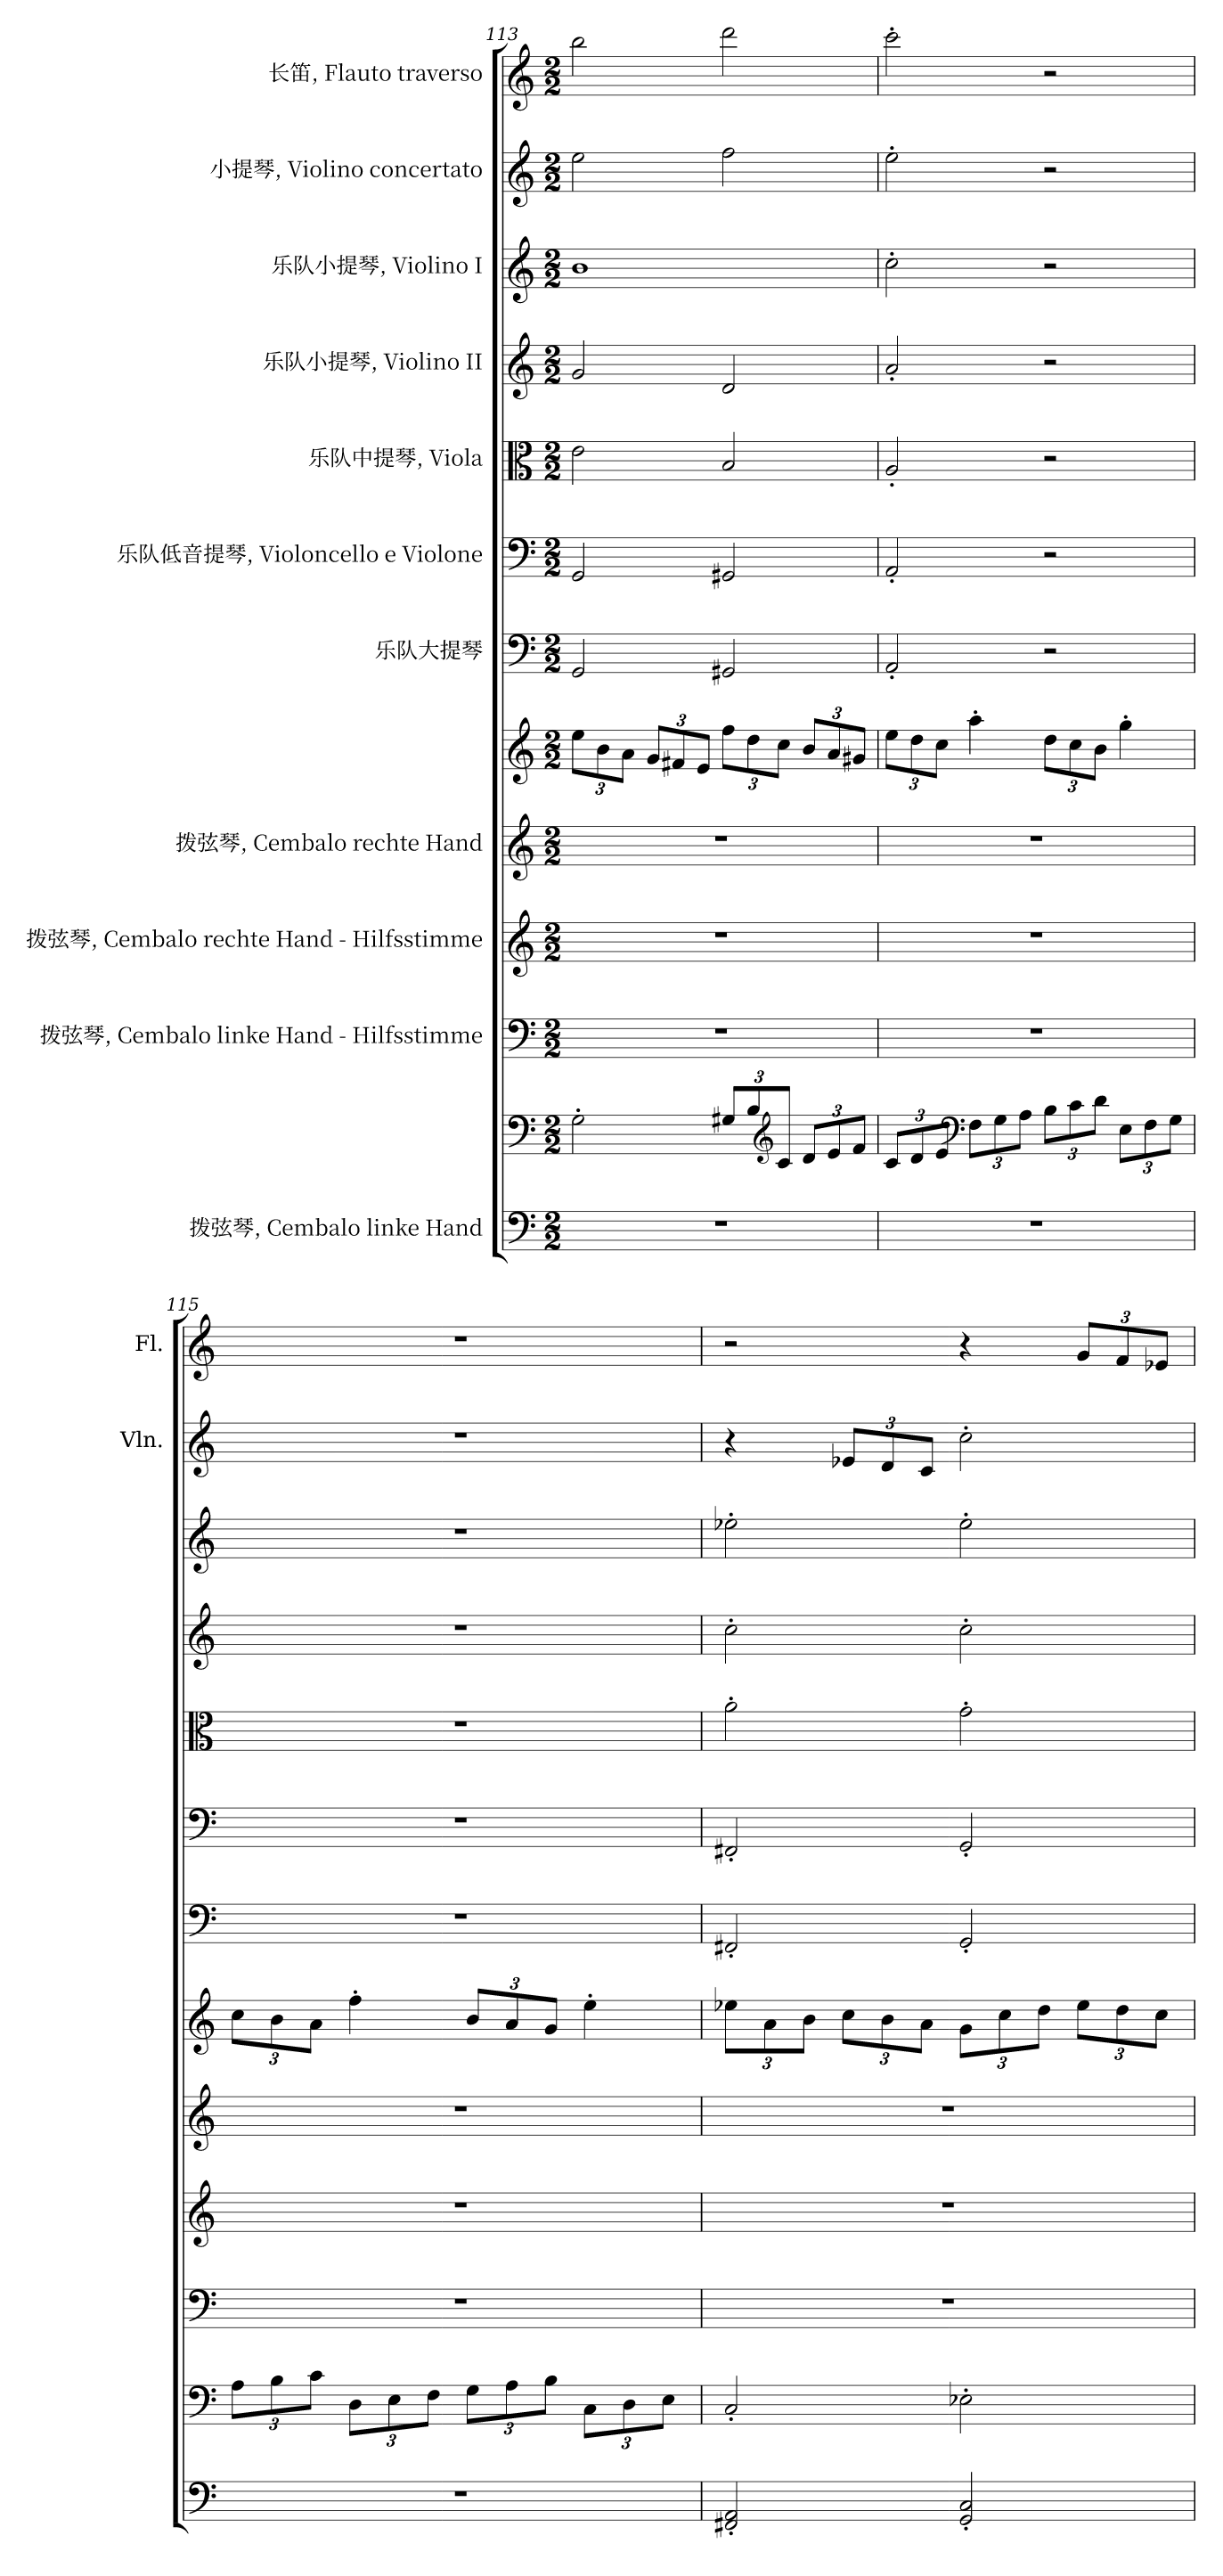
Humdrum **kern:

**kern	**kern	**kern	**kern	**kern	**kern	**kern	**kern	**kern	**kern	**kern	**kern	**kern
*part11	*part11	*part10	*part9	*part8	*part8	*part7	*part6	*part5	*part4	*part3	*part2	*part1
*staff13	*staff12	*staff11	*staff10	*staff9	*staff8	*staff7	*staff6	*staff5	*staff4	*staff3	*staff2	*staff1
*I"拨弦琴, Cembalo linke Hand	*	*I"拨弦琴, Cembalo linke Hand - Hilfsstimme	*I"拨弦琴, Cembalo rechte Hand - Hilfsstimme	*I"拨弦琴, Cembalo rechte Hand	*	*I"乐队大提琴	*I"乐队低音提琴, Violoncello e Violone	*I"乐队中提琴, Viola	*I"乐队小提琴, Violino II	*I"乐队小提琴, Violino I	*I"小提琴, Violino concertato	*I"长笛, Flauto traverso
*	*	*	*	*	*	*	*	*	*	*	*I'Vln.	*I'Fl.
*clefF4	*clefF4	*clefF4	*clefG2	*clefG2	*clefG2	*clefF4	*clefF4	*clefC3	*clefG2	*clefG2	*clefG2	*clefG2
*	*	*	*	*	*	*	*ITrd7c12	*	*	*	*	*
*k[]	*k[]	*k[]	*k[]	*k[]	*k[]	*k[]	*k[]	*k[]	*k[]	*k[]	*k[]	*k[]
*M2/2	*M2/2	*M2/2	*M2/2	*M2/2	*M2/2	*M2/2	*M2/2	*M2/2	*M2/2	*M2/2	*M2/2	*M2/2
*	*	*	*	*	*Xbrackettup	*	*	*	*	*	*	*
=113	=113	=113	=113	=113	=113	=113	=113	=113	=113	=113	=113	=113
1r	2G'\	1r	1r	1r	12ee\L	2GG/	2GGG/	2e\	2g/	1b	2ee\	2bb\
.	.	.	.	.	12b\	.	.	.	.	.	.	.
.	.	.	.	.	12a\J	.	.	.	.	.	.	.
.	.	.	.	.	12g/L	.	.	.	.	.	.	.
.	.	.	.	.	12f#X/	.	.	.	.	.	.	.
.	.	.	.	.	12e/J	.	.	.	.	.	.	.
*	*Xbrackettup	*	*	*	*	*	*	*	*	*	*	*
.	12G#X/L	.	.	.	12ff\L	2GG#X/	2GGG#X/	2B/	2d/	.	2ff\	2ddd\
.	12B/	.	.	.	12dd\	.	.	.	.	.	.	.
*	*clefG2	*	*	*	*	*	*	*	*	*	*	*
.	12c/J	.	.	.	12cc\J	.	.	.	.	.	.	.
.	12d/L	.	.	.	12b/L	.	.	.	.	.	.	.
.	12e/	.	.	.	12a/	.	.	.	.	.	.	.
.	12f/J	.	.	.	12g#X/J	.	.	.	.	.	.	.
=114	=114	=114	=114	=114	=114	=114	=114	=114	=114	=114	=114	=114
1r	12c/L	1r	1r	1r	12ee\L	2AA'/	2AAA'/	2A'/	2a'/	2cc'\	2ee'\	2ccc'\
.	12d/	.	.	.	12dd\	.	.	.	.	.	.	.
.	12e/J	.	.	.	12cc\J	.	.	.	.	.	.	.
*	*clefF4	*	*	*	*	*	*	*	*	*	*	*
.	12F\L	.	.	.	4aa'\	.	.	.	.	.	.	.
.	12G\	.	.	.	.	.	.	.	.	.	.	.
.	12A\J	.	.	.	.	.	.	.	.	.	.	.
.	12B\L	.	.	.	12dd\L	2r	2r	2r	2r	2r	2r	2r
.	12c\	.	.	.	12cc\	.	.	.	.	.	.	.
.	12d\J	.	.	.	12b\J	.	.	.	.	.	.	.
.	12E\L	.	.	.	4gg'\	.	.	.	.	.	.	.
.	12F\	.	.	.	.	.	.	.	.	.	.	.
.	12G\J	.	.	.	.	.	.	.	.	.	.	.
!!LO:PB:g=z
=115	=115	=115	=115	=115	=115	=115	=115	=115	=115	=115	=115	=115
1r	12A\L	1r	1r	1r	12cc\L	1r	1r	1r	1r	1r	1r	1r
.	12B\	.	.	.	12b\	.	.	.	.	.	.	.
.	12c\J	.	.	.	12a\J	.	.	.	.	.	.	.
.	12D\L	.	.	.	4ff'\	.	.	.	.	.	.	.
.	12E\	.	.	.	.	.	.	.	.	.	.	.
.	12F\J	.	.	.	.	.	.	.	.	.	.	.
.	12G\L	.	.	.	12b/L	.	.	.	.	.	.	.
.	12A\	.	.	.	12a/	.	.	.	.	.	.	.
.	12B\J	.	.	.	12g/J	.	.	.	.	.	.	.
.	12C\L	.	.	.	4ee'\	.	.	.	.	.	.	.
.	12D\	.	.	.	.	.	.	.	.	.	.	.
.	12E\J	.	.	.	.	.	.	.	.	.	.	.
=116	=116	=116	=116	=116	=116	=116	=116	=116	=116	=116	=116	=116
2FF#X/' 2AA/'	2C'/	1r	1r	1r	12ee-X\L	2FF#X'/	2FFF#X'/	2a'\	2cc'\	2ee-X'\	4r	2r
.	.	.	.	.	12a\	.	.	.	.	.	.	.
.	.	.	.	.	12b\J	.	.	.	.	.	.	.
*	*	*	*	*	*	*	*	*	*	*	*Xbrackettup	*
.	.	.	.	.	12cc\L	.	.	.	.	.	12e-X/L	.
.	.	.	.	.	12b\	.	.	.	.	.	12d/	.
.	.	.	.	.	12a\J	.	.	.	.	.	12c/J	.
2GG/' 2C/'	2E-X'\	.	.	.	12g\L	2GG'/	2GGG'/	2g'\	2cc'\	2ee-'\	2cc'\	4r
.	.	.	.	.	12cc\	.	.	.	.	.	.	.
.	.	.	.	.	12dd\J	.	.	.	.	.	.	.
*	*	*	*	*	*	*	*	*	*	*	*	*Xbrackettup
.	.	.	.	.	12ee-\L	.	.	.	.	.	.	12g/L
.	.	.	.	.	12dd\	.	.	.	.	.	.	12f/
.	.	.	.	.	12cc\J	.	.	.	.	.	.	12e-X/J
=	=	=	=	=	=	=	=	=	=	=	=	=
*-	*-	*-	*-	*-	*-	*-	*-	*-	*-	*-	*-	*-
